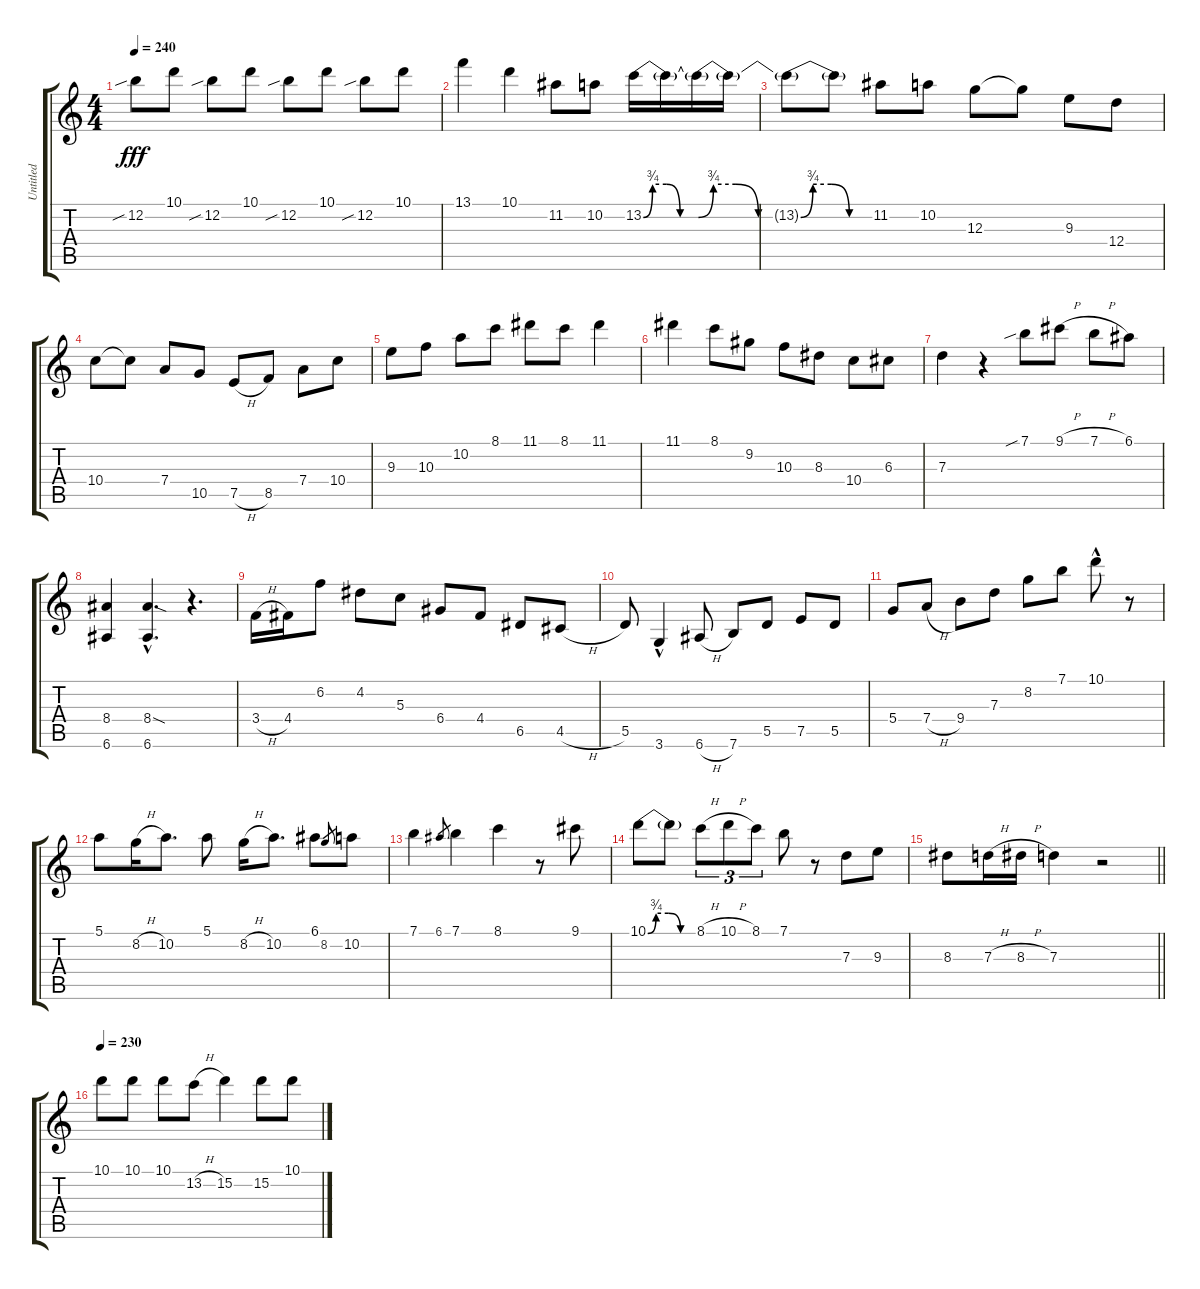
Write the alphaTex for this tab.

\track ("Untitled" "Untitled") {instrument acousticguitarsteel}
\staff {score tabs}
\tuning (E4 B3 G3 D3 A2 E2) {hide}
\ts (4 4)
\tempo 240
\clef g2
\ks c
12.2{sib}.8{dy fff} 10.1.8 12.2{sib}.8 10.1.8 12.2{sib}.8 10.1.8 12.2{sib}.8 10.1.8 |
13.1.4 10.1.4 11.2.8 10.2.8 13.2{be (custom 0 0 10 3 25 3 40 0 60 0)}.16 13.2{t}.16 13.2{be (custom 0 0 10 3 25 3 40 0 60 0) t}.16 13.2{t}.16 |
13.2{be (custom 0 0 10 3 25 3 40 0 60 0) t}.8 13.2{t}.8 11.2.8 10.2.8 12.3.8 12.3{t}.8 9.3.8 12.4.8 |
10.4.8 10.4{t}.8 7.4.8 10.5.8 7.5{h}.8 8.5.8 7.4.8 10.4.8 |
9.3.8 10.3.8 10.2.8 8.1.8 11.1.8 8.1.8 11.1.4 |
11.1.4 8.1.8 9.2.8 10.3.8 8.3.8 10.4.8 6.3.8 |
7.3.4 r.4 7.1{sib}.8 9.1{h}.8 7.1{h}.8 6.1.8 |
(8.4 6.6).4 (8.4{sod hac} 6.6{hac}).4{d} r.4{d} |
3.4{h}.16 4.4.16 6.2.8 4.2.8 5.3.8 6.4.8 4.4.8 6.5.8 4.5{h}.8 |
5.5.8 3.6{hac}.4 6.6{h}.8 7.6.8 5.5.8 7.5.8 5.5.8 |
5.4.8 7.4{h}.8 9.4.8 7.3.8 8.2.8 7.1.8 10.1{hac}.8 r.8 |
5.1.8 8.2{h}.16 10.2.8{d} 5.1.8 8.2{h}.16 10.2.8{d} 6.1.8 8.2.8{gr} 10.2.8 |
7.1.4 6.1.8{gr} 7.1.4 8.1.4 r.8 9.1.8 |
10.1{be (custom 0 0 10 3 25 3 40 0 60 0)}.8 10.1{t}.8 8.1{h}.8{tu (3 2)} 10.1{h}.8{tu (3 2)} 8.1.8{tu (3 2)} 7.1.8 r.8 7.3.8 9.3.8 |
\barLineRight lightlight
8.3.8 7.3{h}.16 8.3{h}.16 7.3.4 r.2 |
\tempo 230
10.1.8 10.1.8 10.1.8 13.2{h}.8 15.2.4 15.2.8 10.1.8
